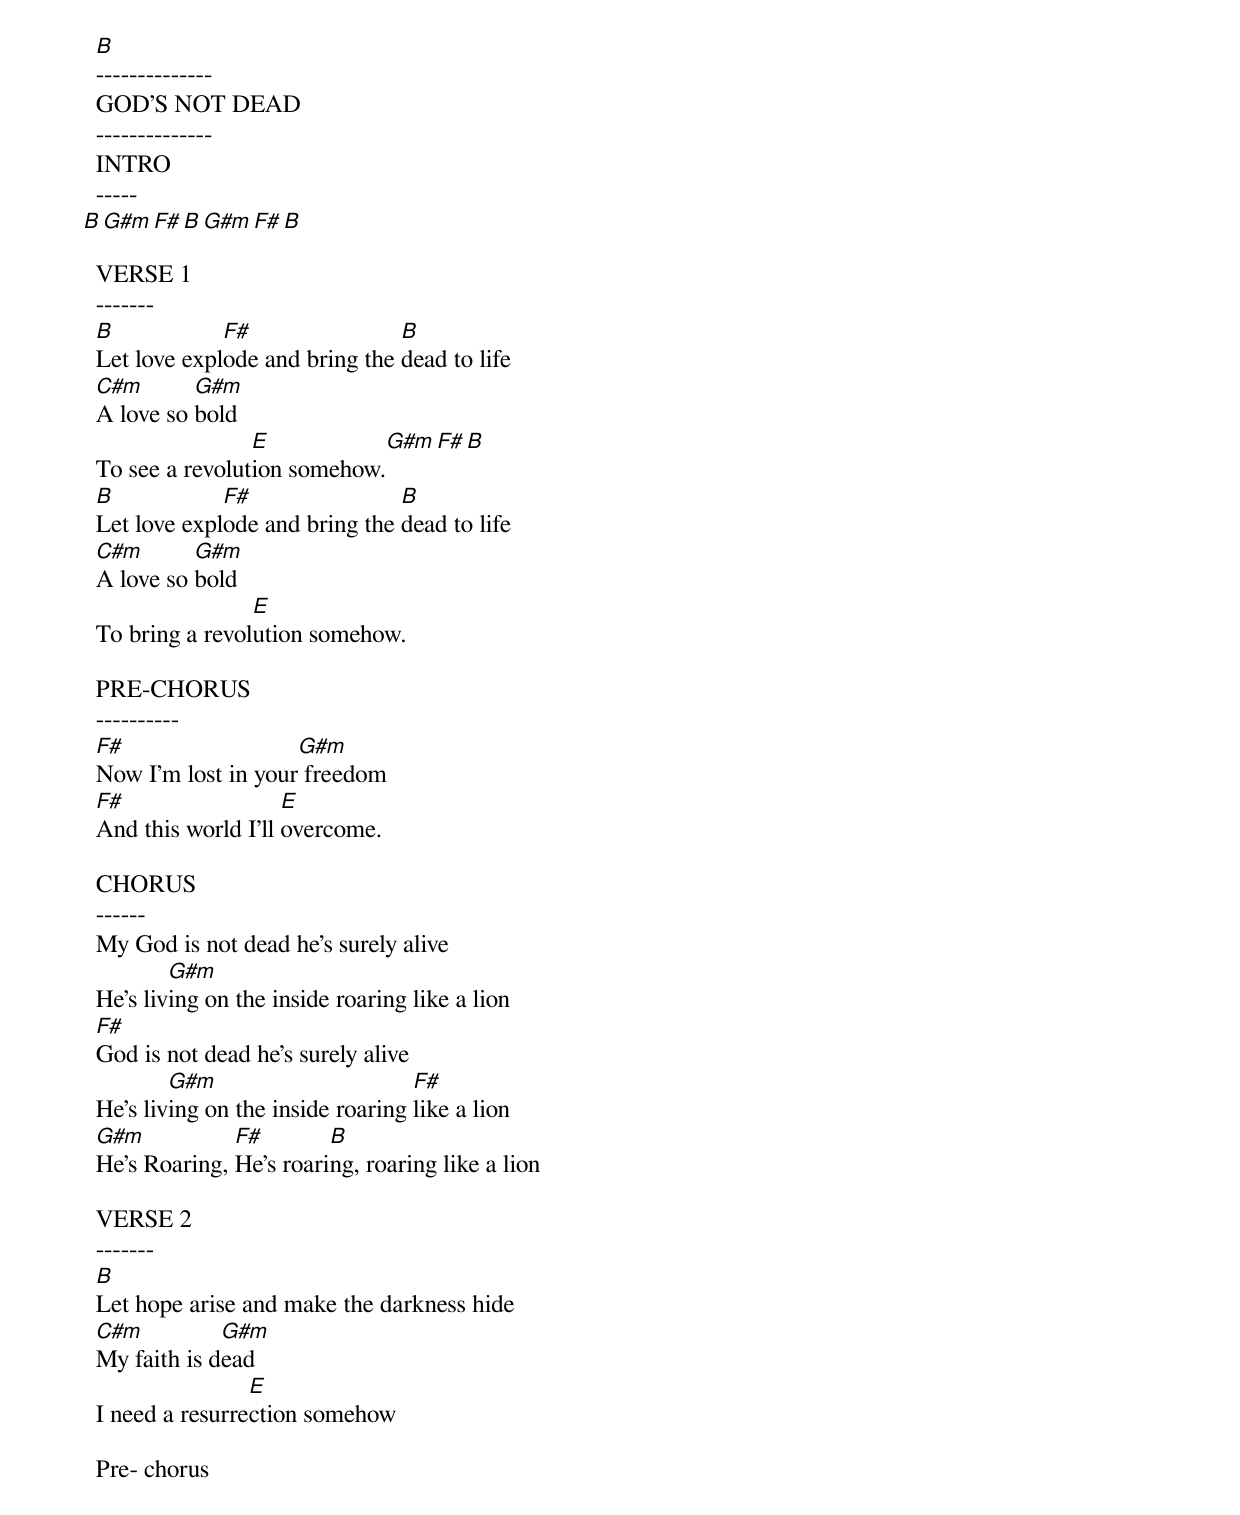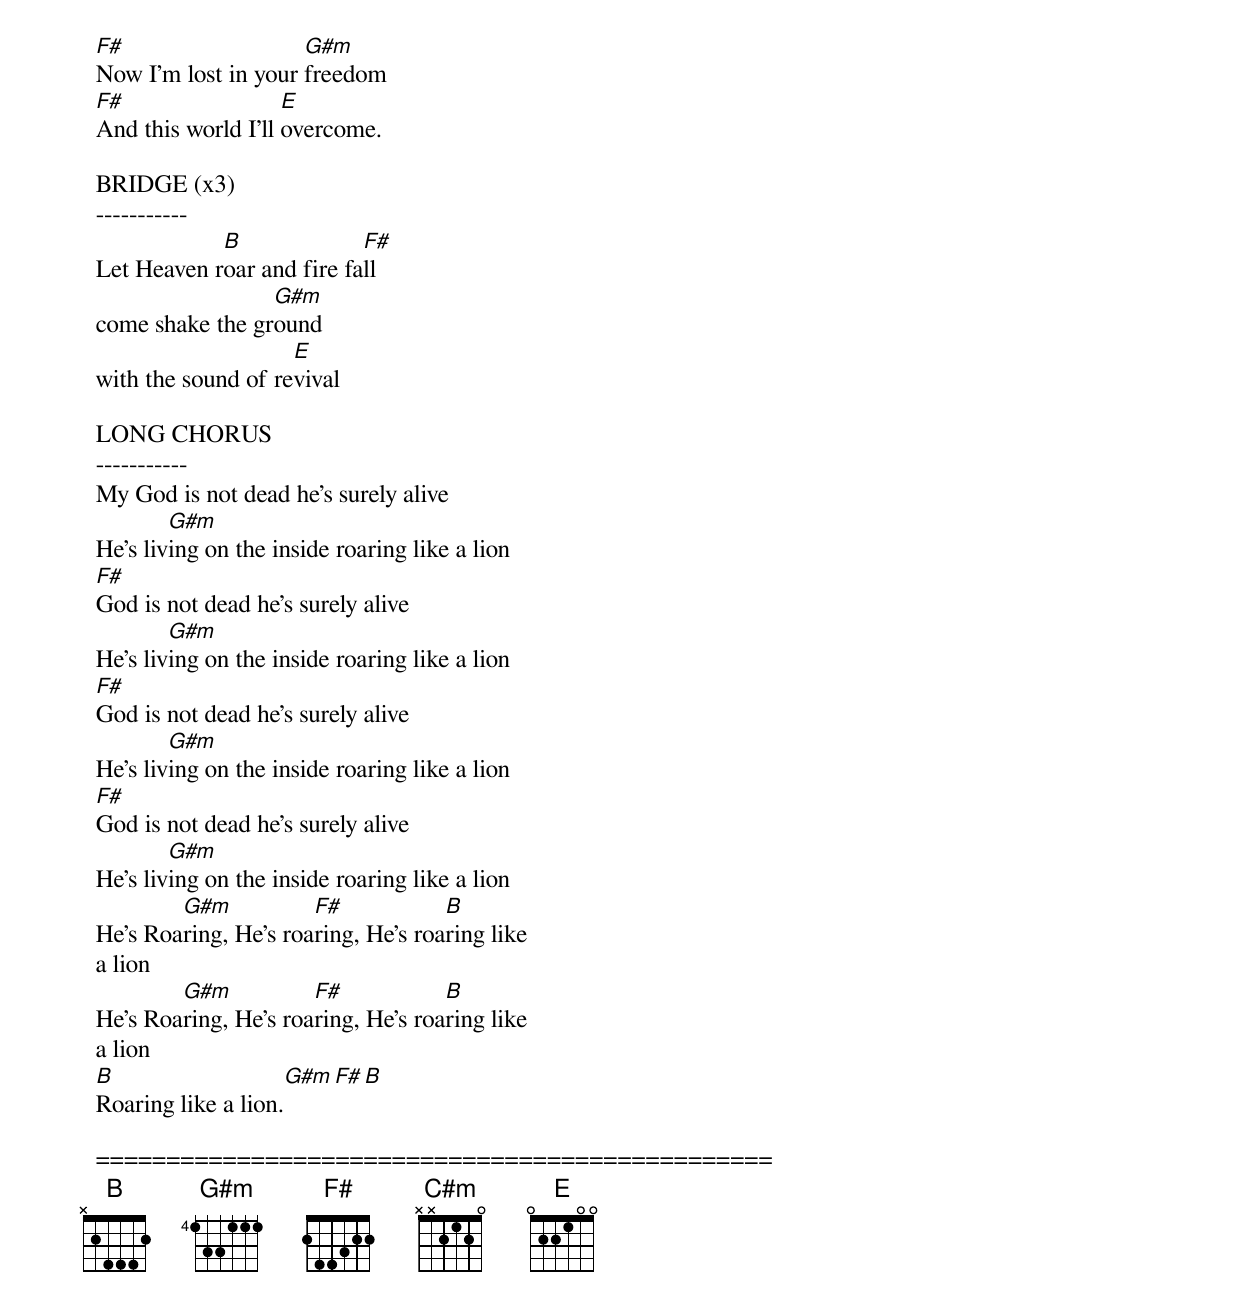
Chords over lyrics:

  B
  --------------
  GOD'S NOT DEAD
  --------------
  INTRO
  -----
  B  G#m  F#  B  G#m  F#  B

  VERSE 1
  -------
  B            F#                B
  Let love explode and bring the dead to life
  C#m       G#m
  A love so bold
                  E               G#m  F#  B
  To see a revolution somehow.
  B            F#                B
  Let love explode and bring the dead to life
  C#m       G#m
  A love so bold
                  E
  To bring a revolution somehow.

  PRE-CHORUS
  ----------
  F#                  G#m
  Now I'm lost in your freedom
  F#                  E
  And this world I'll overcome.

  CHORUS
  ------
  My God is not dead he's surely alive
          G#m
  He's living on the inside roaring like a lion
  F#
  God is not dead he's surely alive
          G#m                       F#
  He's living on the inside roaring like a lion
  G#m           F#        B
  He's Roaring, He's roaring, roaring like a lion

  VERSE 2
  -------
  B
  Let hope arise and make the darkness hide
  C#m          G#m
  My faith is dead
                  E
  I need a resurrection somehow

  Pre- chorus
  F#                   G#m
  Now I'm lost in your freedom
  F#                  E
  And this world I'll overcome.

  BRIDGE (x3)
  -----------
              B              F#
  Let Heaven roar and fire fall
                   G#m
  come shake the ground
                      E
  with the sound of revival

  LONG CHORUS
  -----------
  My God is not dead he's surely alive
          G#m
  He's living on the inside roaring like a lion
  F#
  God is not dead he's surely alive
          G#m
  He's living on the inside roaring like a lion
  F#
  God is not dead he's surely alive
          G#m
  He's living on the inside roaring like a lion
  F#
  God is not dead he's surely alive
          G#m
  He's living on the inside roaring like a lion
          G#m           F#            B
  He's Roaring, He's roaring, He's roaring like
  a lion
          G#m           F#            B
  He's Roaring, He's roaring, He's roaring like
  a lion
  B                         G#m  F#  B
  Roaring like a lion.

  ================================================
